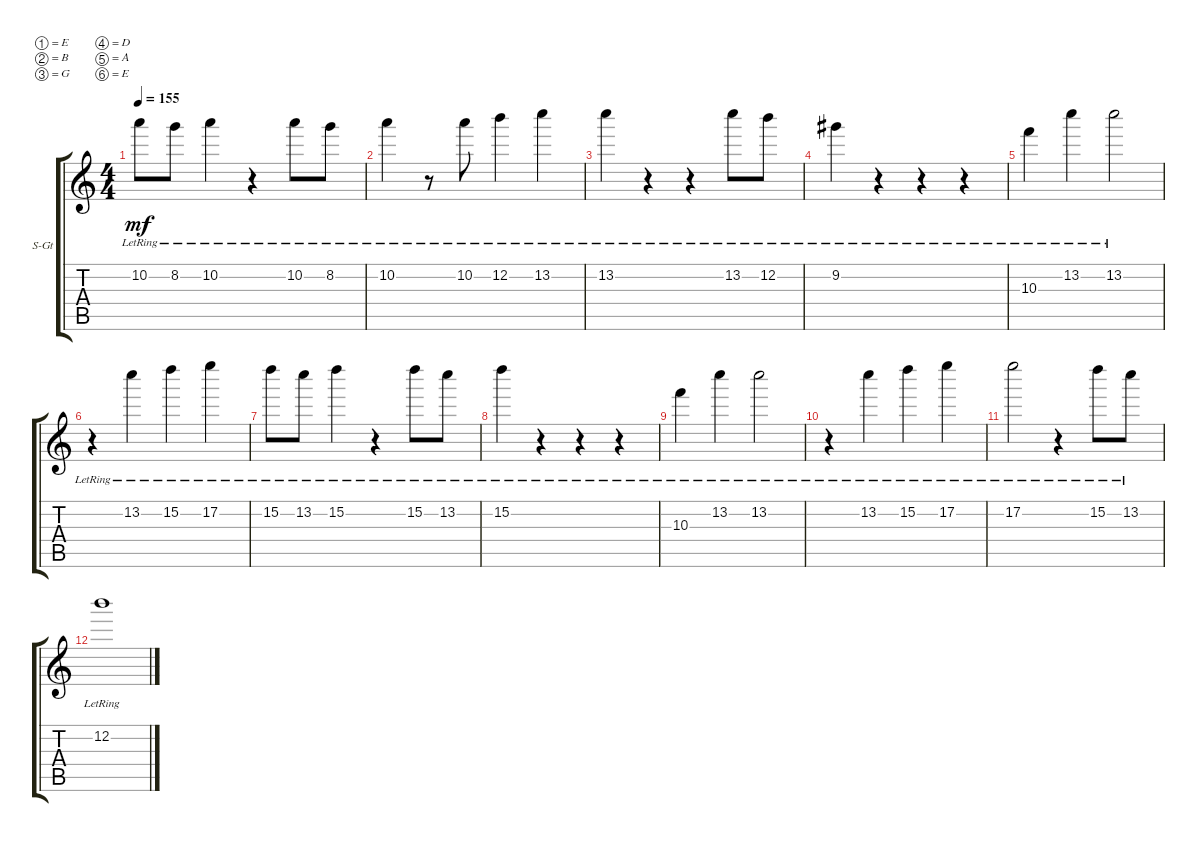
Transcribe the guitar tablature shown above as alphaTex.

\defaultSystemsLayout 4
\bracketExtendMode groupsimilarinstruments
\firstSystemTrackNameOrientation horizontal
\otherSystemsTrackNameOrientation horizontal
\track ("Steel Guitar" "S-Gt") {instrument acousticguitarsteel}
\staff {score tabs}
\tuning (E5 B4 G4 D4 A3 E3)
\ts (4 4)
\tempo 155
\clef g2
\ks c
10.2{lr}.8{dy mf} 8.2{lr}.8 10.2{lr}.4 r.4 10.2{lr}.8 8.2{lr}.8 |
10.2{lr}.4 r.8 10.2{lr}.8 12.2{lr}.4 13.2{lr}.4 |
13.2{lr}.4 r.4 r.4 13.2{lr}.8 12.2{lr}.8 |
9.2{lr}.4 r.4 r.4 r.4 |
10.3{lr}.4 13.2{lr}.4 13.2{lr}.2 |
r.4 13.2{lr}.4 15.2{lr}.4 17.2{lr}.4 |
15.2{lr}.8 13.2{lr}.8 15.2{lr}.4 r.4 15.2{lr}.8 13.2{lr}.8 |
15.2{lr}.4 r.4 r.4 r.4 |
10.3{lr}.4 13.2{lr}.4 13.2{lr}.2 |
r.4 13.2{lr}.4 15.2{lr}.4 17.2{lr}.4 |
17.2{lr}.2 r.4 15.2{lr}.8 13.2{lr}.8 |
12.2{lr}.1
